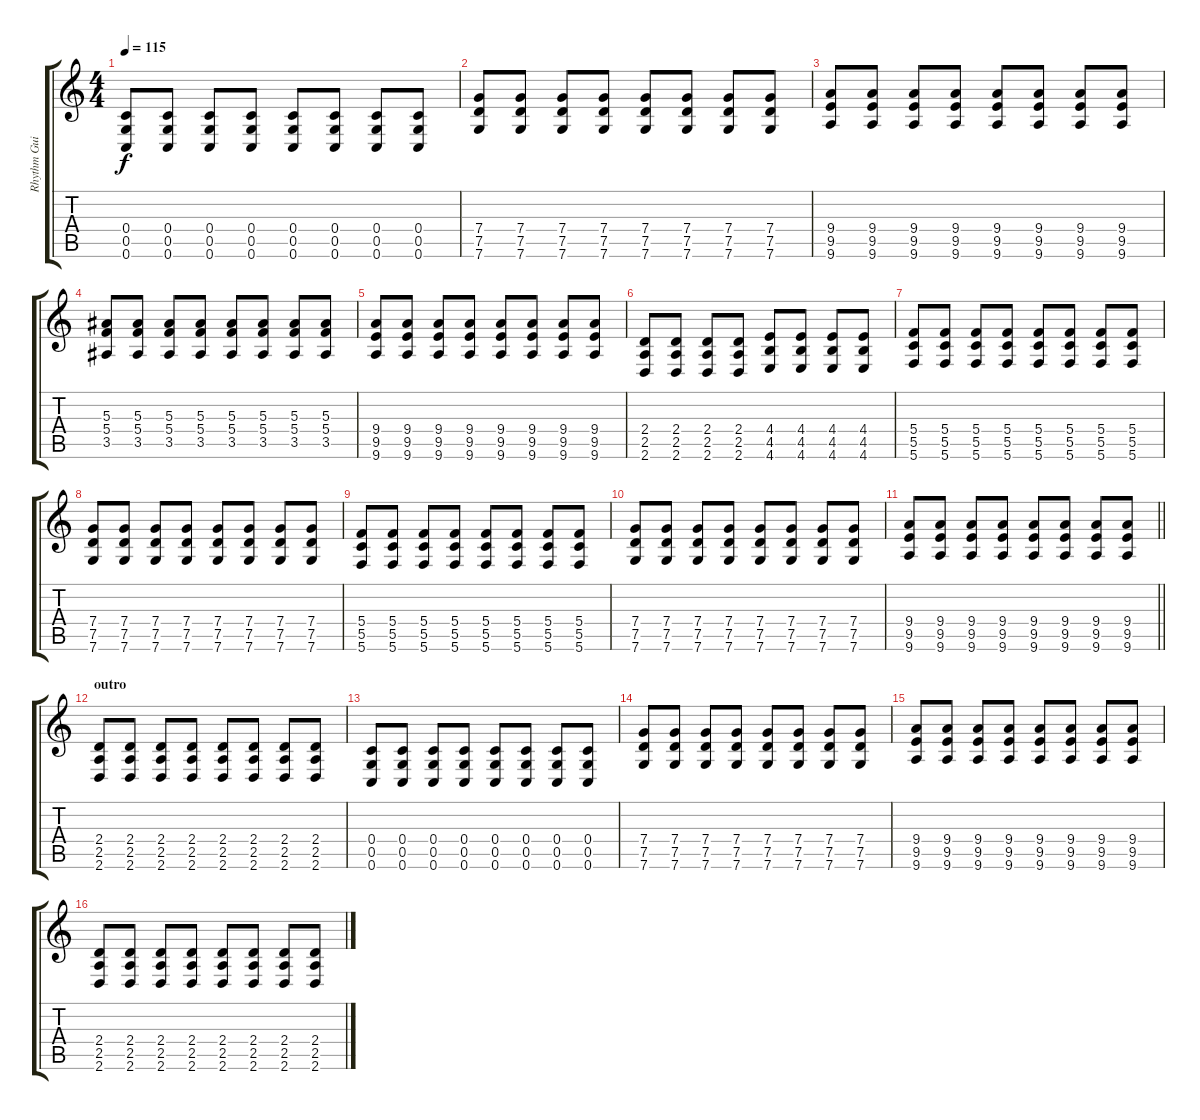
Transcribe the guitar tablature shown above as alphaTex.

\track ("Rhythm Guitar" "Rhythm Gui") {instrument overdrivenguitar}
\staff {score tabs}
\tuning (D4 A3 F3 C3 G2 C2) {hide}
\ts (4 4)
\tempo 115
\clef g2
\ks c
(0.4 0.5 0.6).8{dy f} (0.4 0.5 0.6).8 (0.4 0.5 0.6).8 (0.4 0.5 0.6).8 (0.4 0.5 0.6).8 (0.4 0.5 0.6).8 (0.4 0.5 0.6).8 (0.4 0.5 0.6).8 |
(7.4 7.5 7.6).8 (7.4 7.5 7.6).8 (7.4 7.5 7.6).8 (7.4 7.5 7.6).8 (7.4 7.5 7.6).8 (7.4 7.5 7.6).8 (7.4 7.5 7.6).8 (7.4 7.5 7.6).8 |
(9.4 9.5 9.6).8 (9.4 9.5 9.6).8 (9.4 9.5 9.6).8 (9.4 9.5 9.6).8 (9.4 9.5 9.6).8 (9.4 9.5 9.6).8 (9.4 9.5 9.6).8 (9.4 9.5 9.6).8 |
(5.3 5.4 3.5).8 (5.3 5.4 3.5).8 (5.3 5.4 3.5).8 (5.3 5.4 3.5).8 (5.3 5.4 3.5).8 (5.3 5.4 3.5).8 (5.3 5.4 3.5).8 (5.3 5.4 3.5).8 |
(9.4 9.5 9.6).8 (9.4 9.5 9.6).8 (9.4 9.5 9.6).8 (9.4 9.5 9.6).8 (9.4 9.5 9.6).8 (9.4 9.5 9.6).8 (9.4 9.5 9.6).8 (9.4 9.5 9.6).8 |
(2.4 2.5 2.6).8 (2.4 2.5 2.6).8 (2.4 2.5 2.6).8 (2.4 2.5 2.6).8 (4.4 4.5 4.6).8 (4.4 4.5 4.6).8 (4.4 4.5 4.6).8 (4.4 4.5 4.6).8 |
(5.4 5.5 5.6).8 (5.4 5.5 5.6).8 (5.4 5.5 5.6).8 (5.4 5.5 5.6).8 (5.4 5.5 5.6).8 (5.4 5.5 5.6).8 (5.4 5.5 5.6).8 (5.4 5.5 5.6).8 |
(7.4 7.5 7.6).8 (7.4 7.5 7.6).8 (7.4 7.5 7.6).8 (7.4 7.5 7.6).8 (7.4 7.5 7.6).8 (7.4 7.5 7.6).8 (7.4 7.5 7.6).8 (7.4 7.5 7.6).8 |
(5.4 5.5 5.6).8 (5.4 5.5 5.6).8 (5.4 5.5 5.6).8 (5.4 5.5 5.6).8 (5.4 5.5 5.6).8 (5.4 5.5 5.6).8 (5.4 5.5 5.6).8 (5.4 5.5 5.6).8 |
(7.4 7.5 7.6).8 (7.4 7.5 7.6).8 (7.4 7.5 7.6).8 (7.4 7.5 7.6).8 (7.4 7.5 7.6).8 (7.4 7.5 7.6).8 (7.4 7.5 7.6).8 (7.4 7.5 7.6).8 |
\barLineRight lightlight
(9.4 9.5 9.6).8 (9.4 9.5 9.6).8 (9.4 9.5 9.6).8 (9.4 9.5 9.6).8 (9.4 9.5 9.6).8 (9.4 9.5 9.6).8 (9.4 9.5 9.6).8 (9.4 9.5 9.6).8 |
\section ("" "outro")
(2.4 2.5 2.6).8 (2.4 2.5 2.6).8 (2.4 2.5 2.6).8 (2.4 2.5 2.6).8 (2.4 2.5 2.6).8 (2.4 2.5 2.6).8 (2.4 2.5 2.6).8 (2.4 2.5 2.6).8 |
(0.4 0.5 0.6).8 (0.4 0.5 0.6).8 (0.4 0.5 0.6).8 (0.4 0.5 0.6).8 (0.4 0.5 0.6).8 (0.4 0.5 0.6).8 (0.4 0.5 0.6).8 (0.4 0.5 0.6).8 |
(7.4 7.5 7.6).8 (7.4 7.5 7.6).8 (7.4 7.5 7.6).8 (7.4 7.5 7.6).8 (7.4 7.5 7.6).8 (7.4 7.5 7.6).8 (7.4 7.5 7.6).8 (7.4 7.5 7.6).8 |
(9.4 9.5 9.6).8 (9.4 9.5 9.6).8 (9.4 9.5 9.6).8 (9.4 9.5 9.6).8 (9.4 9.5 9.6).8 (9.4 9.5 9.6).8 (9.4 9.5 9.6).8 (9.4 9.5 9.6).8 |
(2.4 2.5 2.6).8 (2.4 2.5 2.6).8 (2.4 2.5 2.6).8 (2.4 2.5 2.6).8 (2.4 2.5 2.6).8 (2.4 2.5 2.6).8 (2.4 2.5 2.6).8 (2.4 2.5 2.6).8
